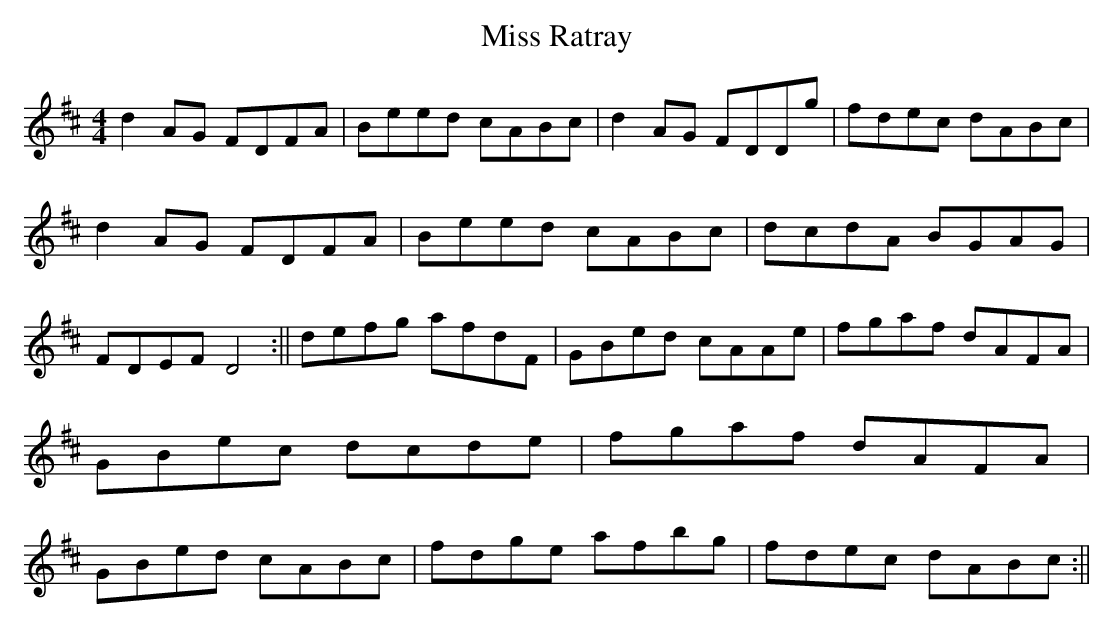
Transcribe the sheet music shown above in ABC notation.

X:1
T:Miss Ratray
M:4/4
L:1/8
K:D
d2AG FDFA|Beed cABc|d2AG FDDg|fdec dABc|\
d2AG FDFA|Beed cABc|dcdA BGAG|FDEF D4:||\
defg afdF|GBed cAAe|fgaf dAFA|GBec dcde|\
fgaf dAFA|GBed cABc|fdge afbg|fdec dABc:||
